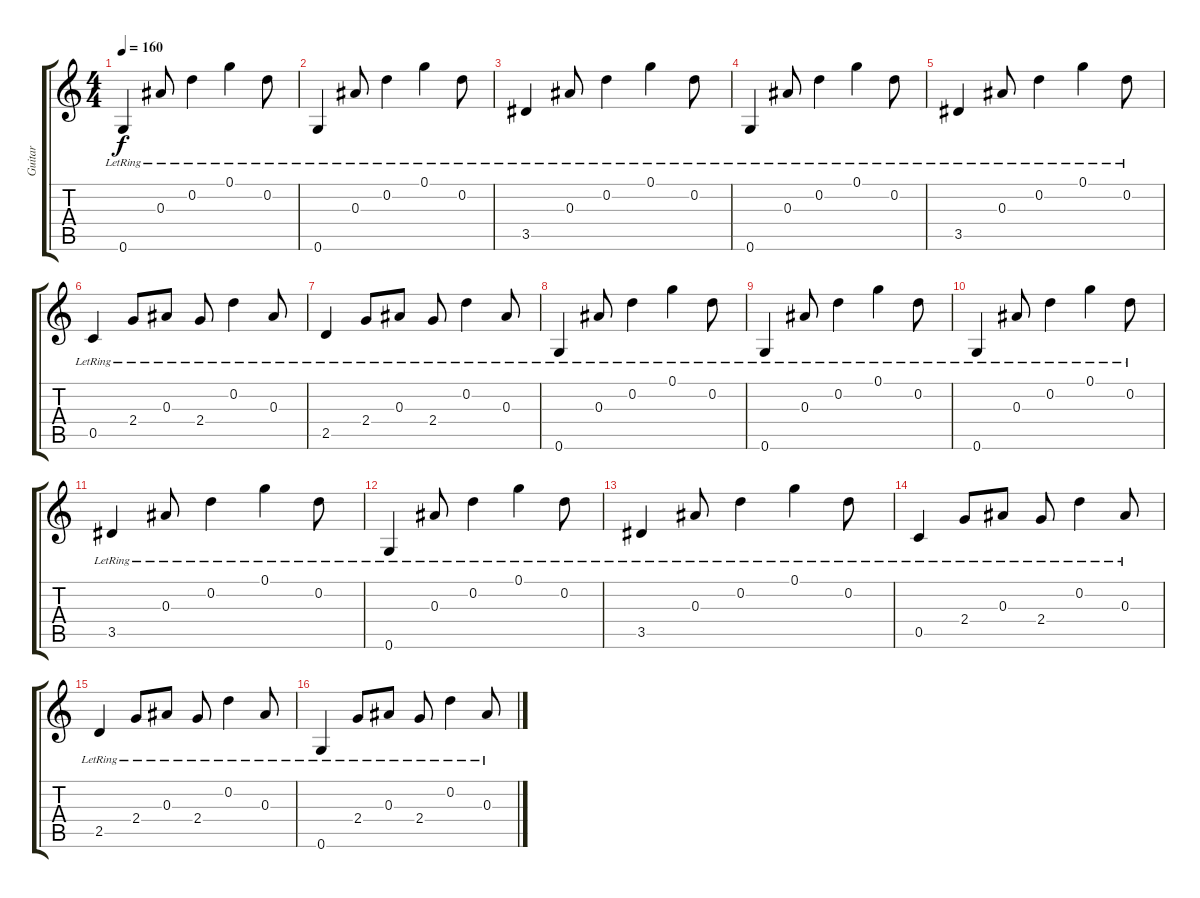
\track ("Guitar" "Guitar") {instrument acousticguitarsteel}
\staff {score tabs}
\tuning (G4 D4 Bb3 F3 C3 G2) {hide}
\ts (4 4)
\tempo 160
\clef g2
\ks c
0.6{lr}.4{dy f} 0.3{lr}.8 0.2{lr}.4 0.1{lr}.4 0.2{lr}.8 |
0.6{lr}.4 0.3{lr}.8 0.2{lr}.4 0.1{lr}.4 0.2{lr}.8 |
3.5{lr}.4 0.3{lr}.8 0.2{lr}.4 0.1{lr}.4 0.2{lr}.8 |
0.6{lr}.4 0.3{lr}.8 0.2{lr}.4 0.1{lr}.4 0.2{lr}.8 |
3.5{lr}.4 0.3{lr}.8 0.2{lr}.4 0.1{lr}.4 0.2{lr}.8 |
0.5{lr}.4 2.4{lr}.8 0.3{lr}.8 2.4{lr}.8 0.2{lr}.4 0.3{lr}.8 |
2.5{lr}.4 2.4{lr}.8 0.3{lr}.8 2.4{lr}.8 0.2{lr}.4 0.3{lr}.8 |
0.6{lr}.4 0.3{lr}.8 0.2{lr}.4 0.1{lr}.4 0.2{lr}.8 |
0.6{lr}.4 0.3{lr}.8 0.2{lr}.4 0.1{lr}.4 0.2{lr}.8 |
0.6{lr}.4 0.3{lr}.8 0.2{lr}.4 0.1{lr}.4 0.2{lr}.8 |
3.5{lr}.4 0.3{lr}.8 0.2{lr}.4 0.1{lr}.4 0.2{lr}.8 |
0.6{lr}.4 0.3{lr}.8 0.2{lr}.4 0.1{lr}.4 0.2{lr}.8 |
3.5{lr}.4 0.3{lr}.8 0.2{lr}.4 0.1{lr}.4 0.2{lr}.8 |
0.5{lr}.4 2.4{lr}.8 0.3{lr}.8 2.4{lr}.8 0.2{lr}.4 0.3{lr}.8 |
2.5{lr}.4 2.4{lr}.8 0.3{lr}.8 2.4{lr}.8 0.2{lr}.4 0.3{lr}.8 |
0.6{lr}.4 2.4{lr}.8 0.3{lr}.8 2.4{lr}.8 0.2{lr}.4 0.3{lr}.8
